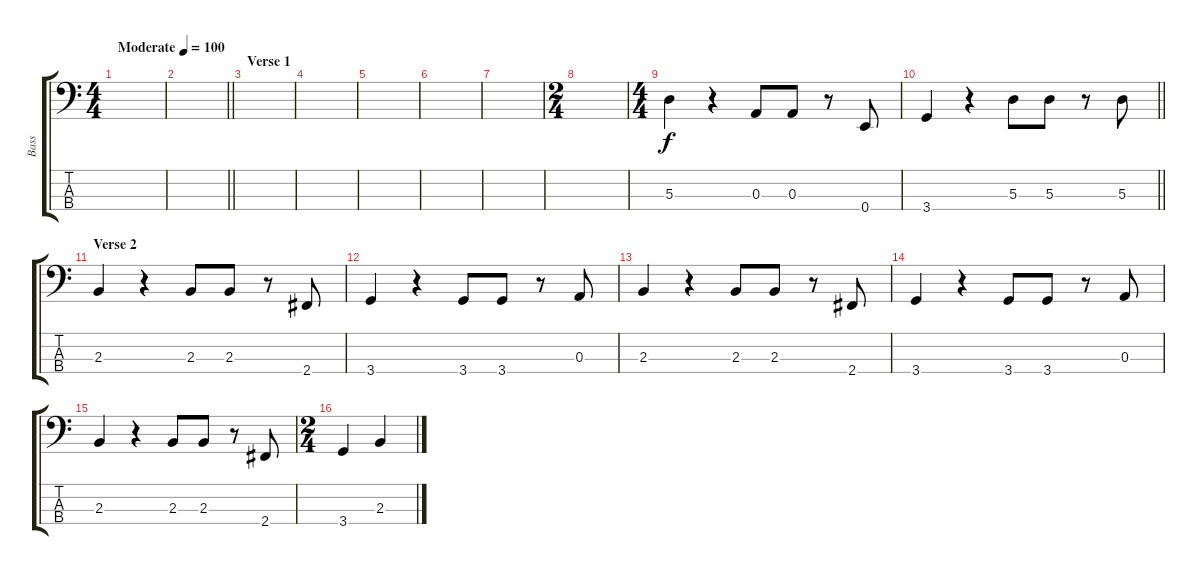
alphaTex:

\track ("Bass" "Bass") {instrument electricbassfinger}
\staff {score tabs}
\tuning (G2 D2 A1 E1) {hide}
\ts (4 4)
\tempo (100 "Moderate")
\clef f4
\ks c
|
\barLineRight lightlight
|
\section ("" "Verse 1")
|
|
|
|
|
\ts (2 4)
|
\ts (4 4)
5.3.4 r.4 0.3.8 0.3.8 r.8 0.4.8 |
\barLineRight lightlight
3.4.4 r.4 5.3.8 5.3.8 r.8 5.3.8 |
\section ("" "Verse 2")
2.3.4 r.4 2.3.8 2.3.8 r.8 2.4.8 |
3.4.4 r.4 3.4.8 3.4.8 r.8 0.3.8 |
2.3.4 r.4 2.3.8 2.3.8 r.8 2.4.8 |
3.4.4 r.4 3.4.8 3.4.8 r.8 0.3.8 |
2.3.4 r.4 2.3.8 2.3.8 r.8 2.4.8 |
\ts (2 4)
3.4.4 2.3.4
